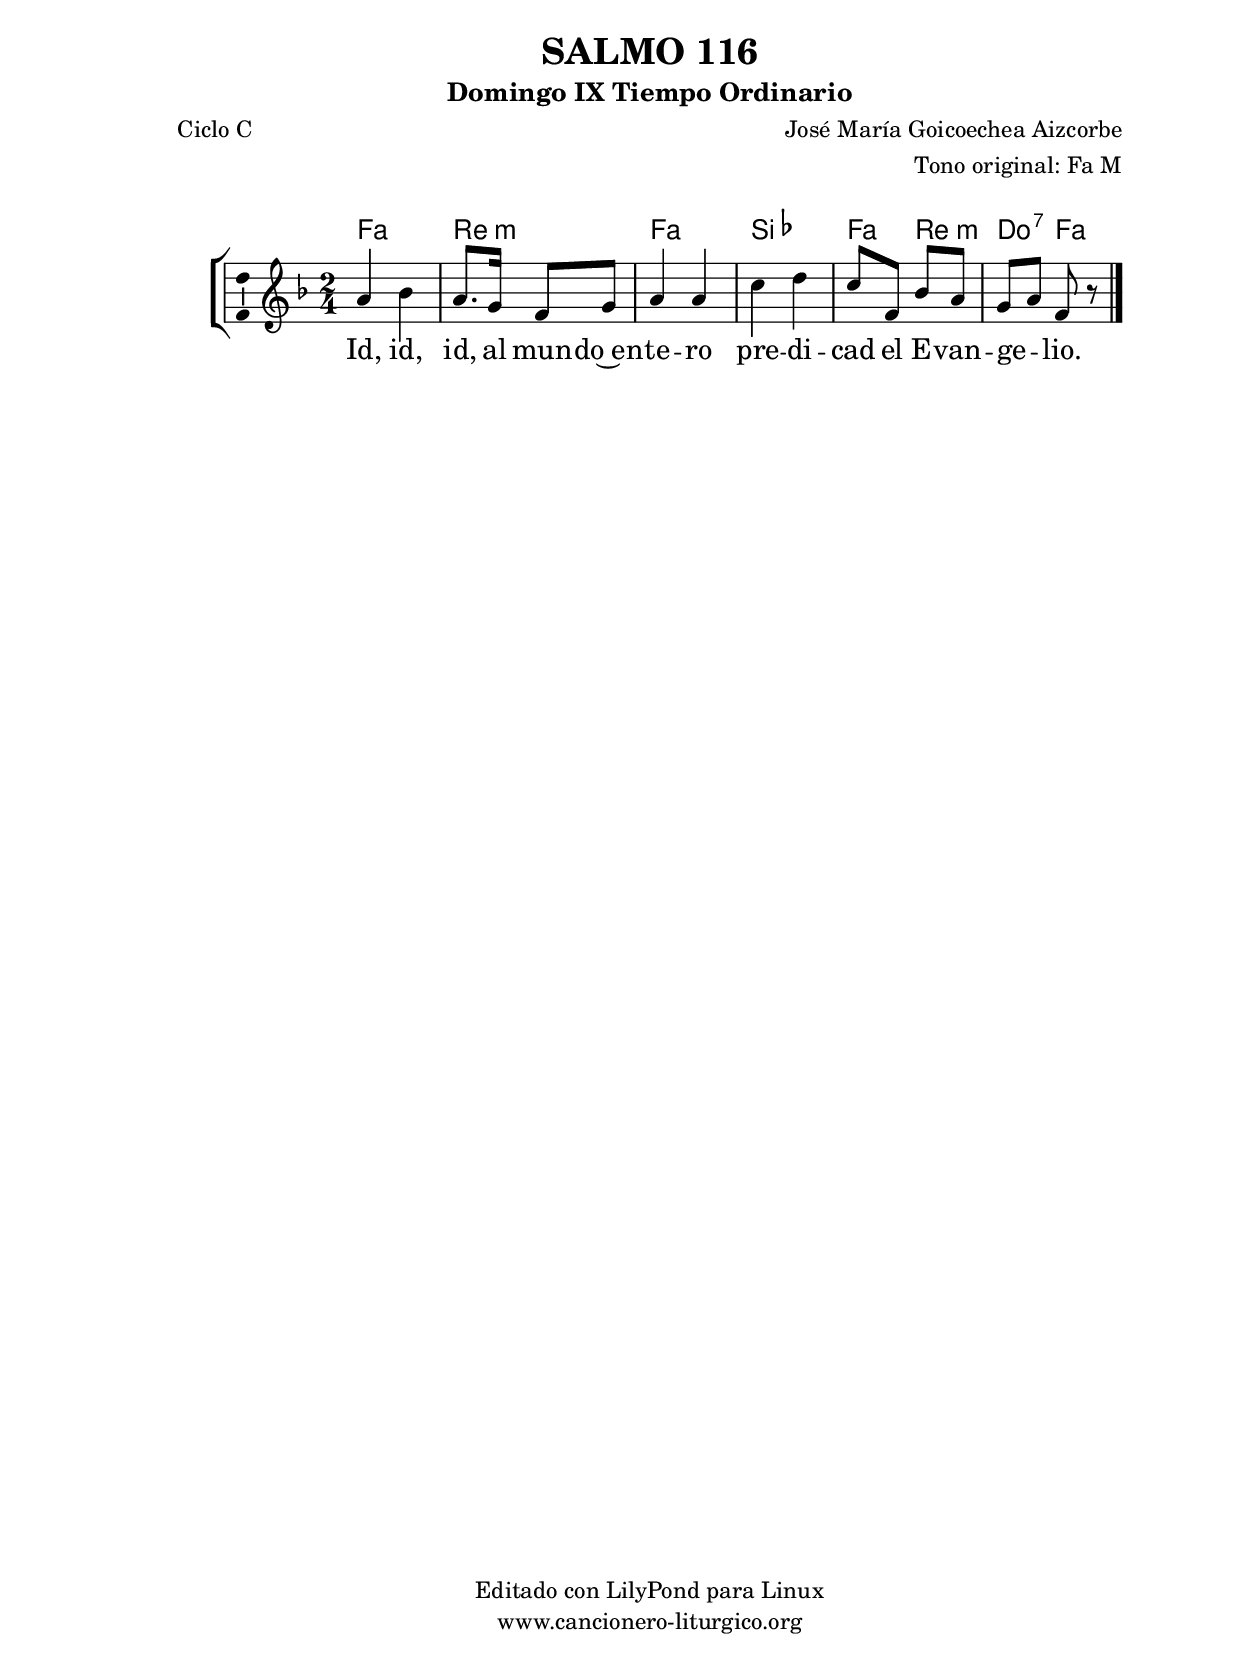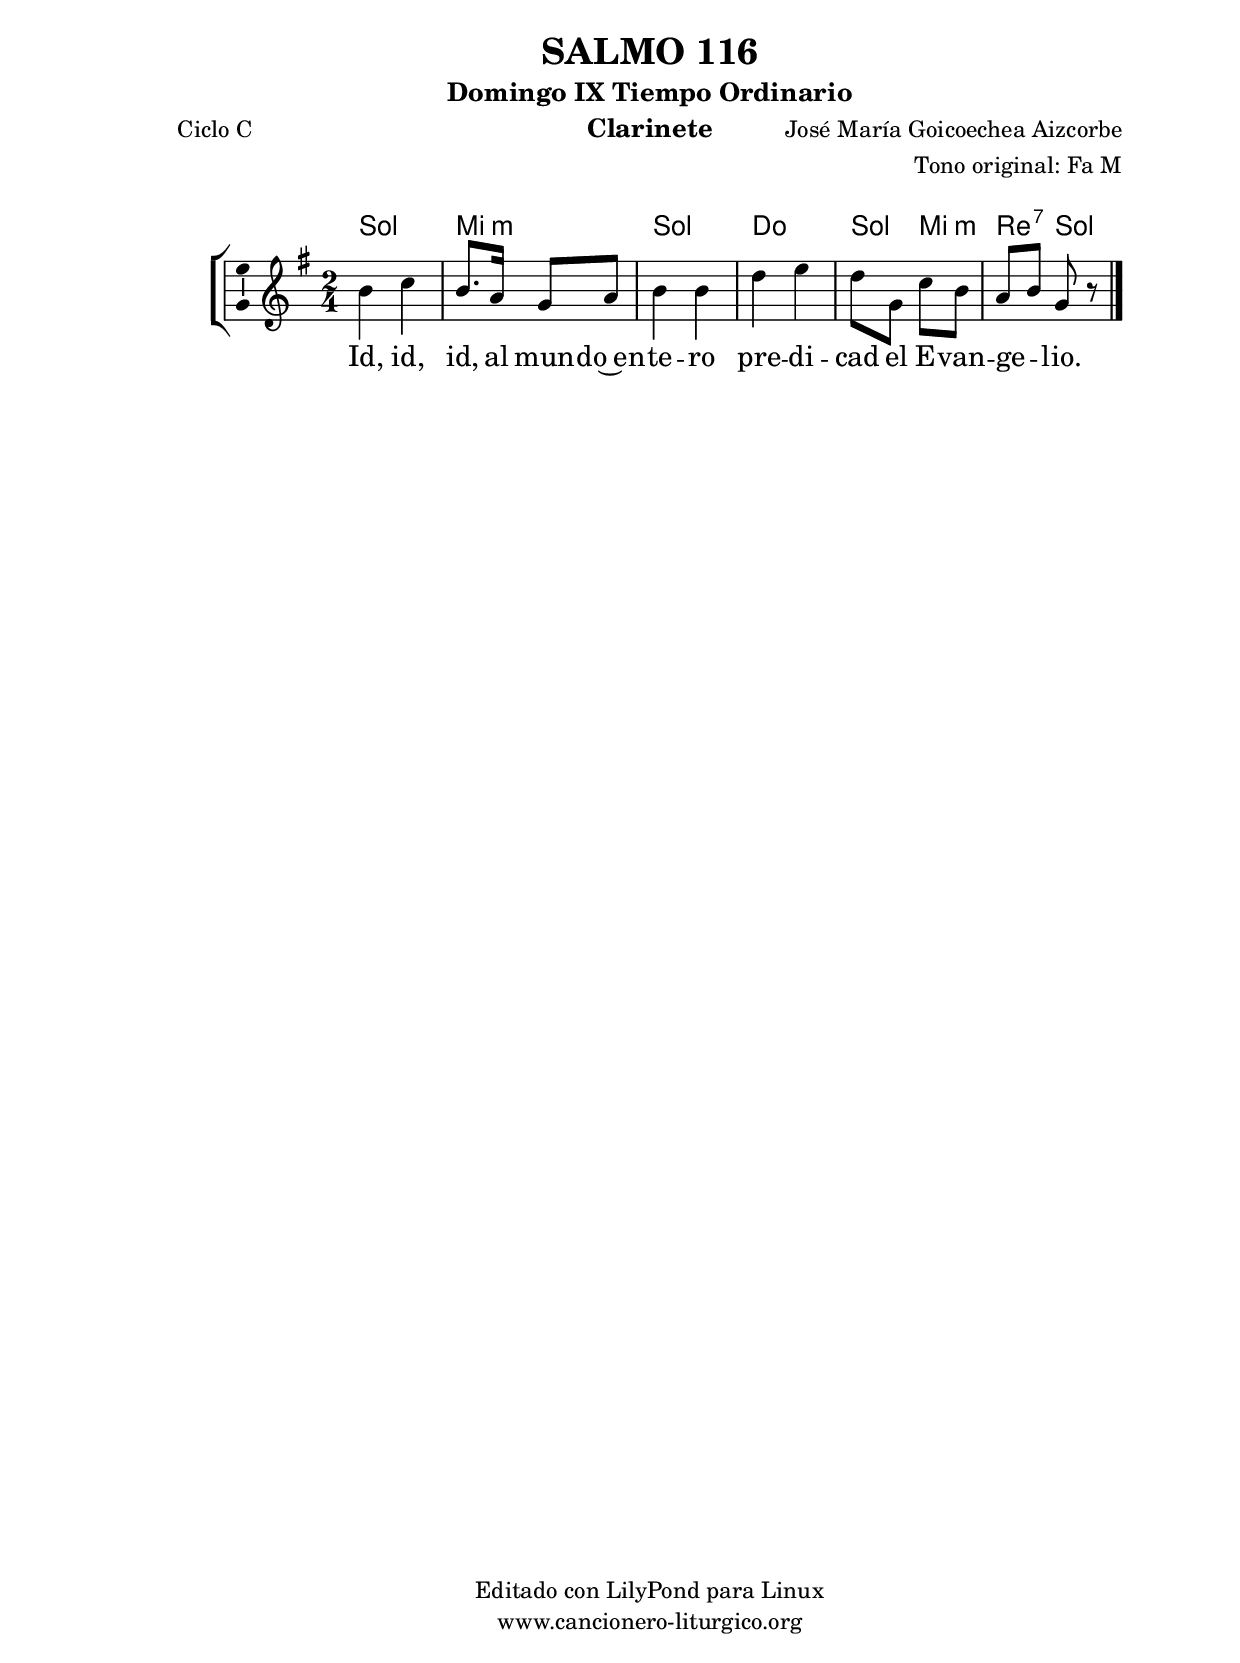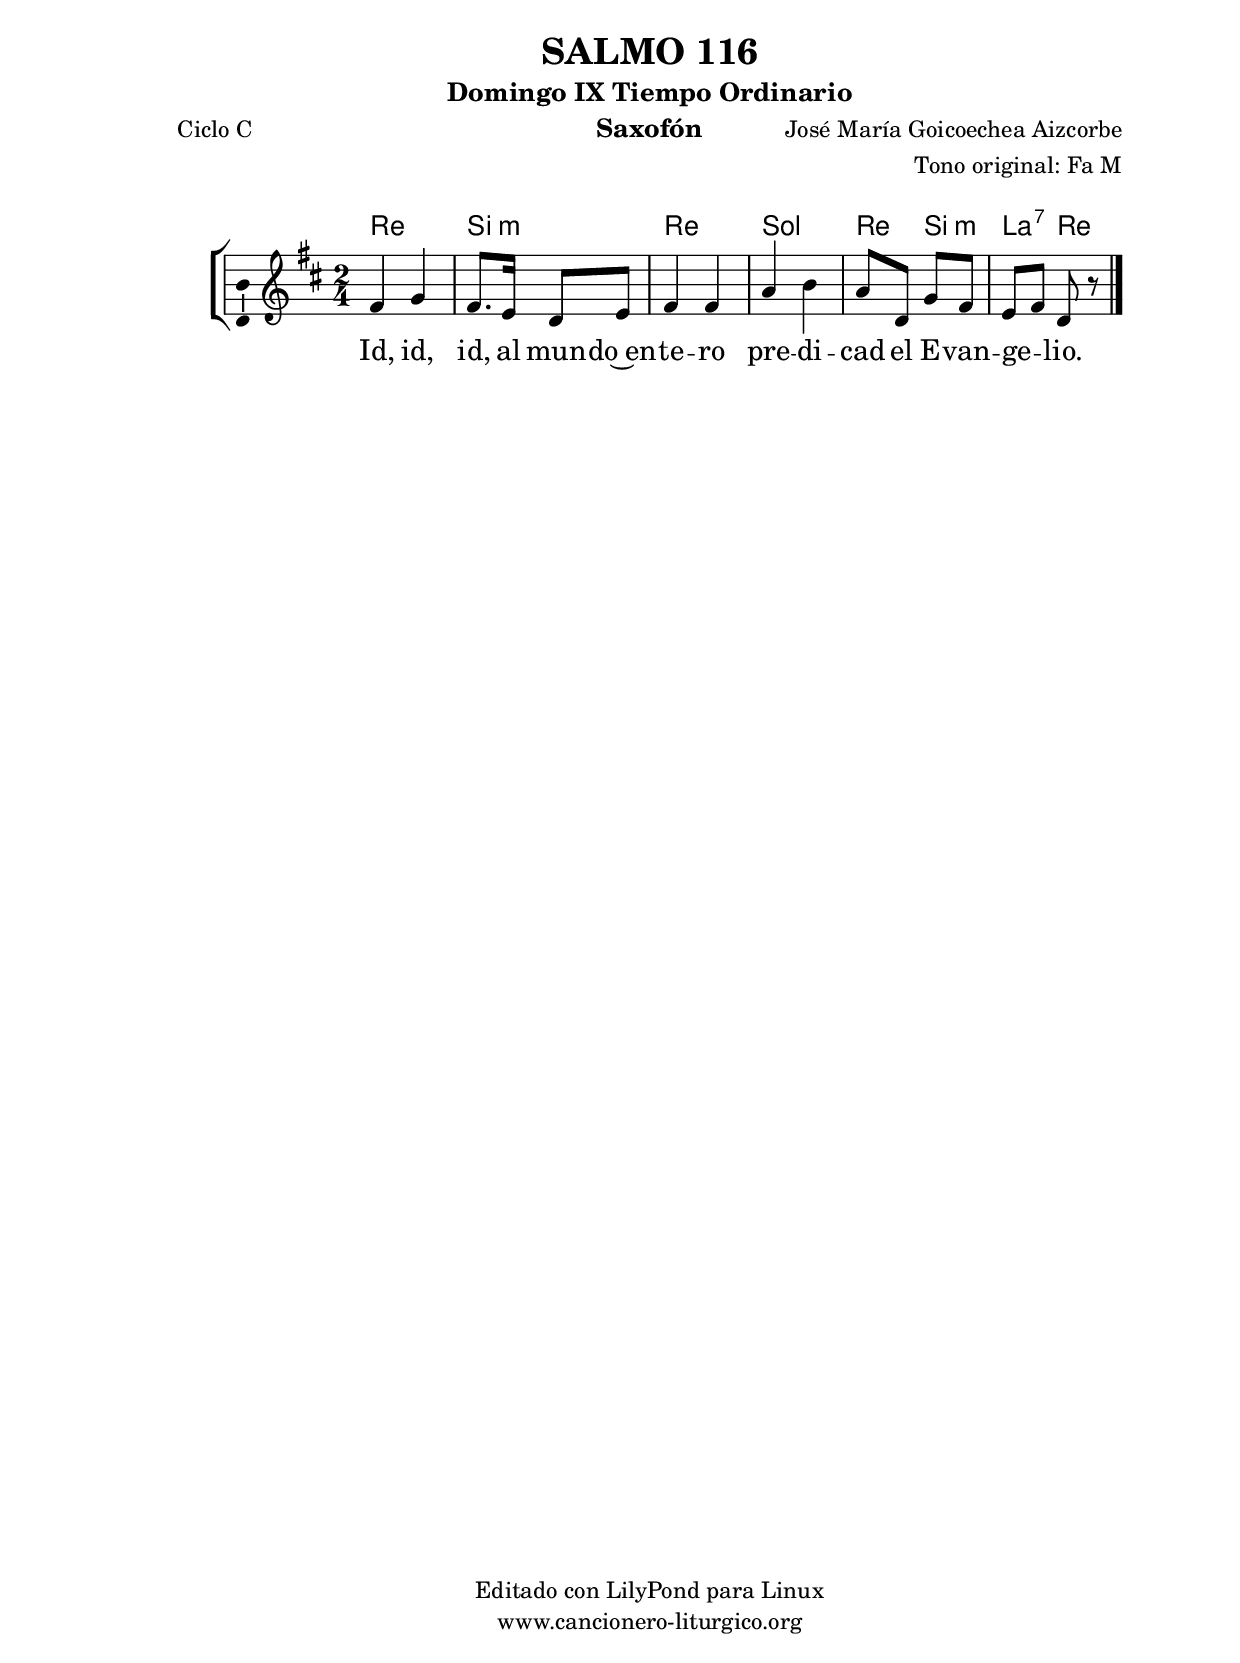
%
%para convertir .midi en .wav:
%timidity filename.midi -Ow -o finename.wav
%
%
%Para convertir de .wav a .mp3:
%lame -h -m j filename.wav
%
%
%para escuchar el midi:
%timidity nombrefichero.midi
%


%versión de lilypond para la que se ha escrito esta partitura:
\version "2.16.0"

	%Tamaño papel
	#(set-default-paper-size "a4")
	%Tamaño partitura
	#(set-global-staff-size 20)
	%No responde al pulsar sobre una nota
	#(ly:set-option 'point-and-click #f)

%parámetros del encabezamiento:
\header {
	title = "SALMO 116"
	subtitle = "Domingo IX Tiempo Ordinario"
	composer = "José María Goicoechea Aizcorbe"
	poet = "Ciclo C"
	meter = ""
	arranger = "Tono original: Fa M"
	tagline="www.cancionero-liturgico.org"
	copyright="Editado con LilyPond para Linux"
	tiempo = "Ordinario"
	usos = "Salmo"
	letra = "Id, id, id al mundo entero predicad el Evangelio."
	}

%parámetros asociados al papel:
\paper  {
	oddHeaderMarkup = \markup {\fill-line { \on-the-fly #not-first-page \fromproperty #'header:title \on-the-fly #not-first-page \fromproperty #'header:composer }}
	evenHeaderMarkup = \markup {\fill-line { \fromproperty #'header:composer \fromproperty #'header:title }}
	#(set-paper-size "a4")
	print-page-number = ##f
	first-page-number = 1
	print-first-page-number = ##f
%	head-separation = 3.0 \cm
	top-margin = 2.0 \cm
	bottom-margin = 0.5\cm
%%%	bottom-margin = -1.0\cm
	left-margin = 3.0 \cm
	line-width = 16.0 \cm 
	indent = 8\mm
	interscoreline = 2.\mm
	between-system-space = 15\mm
%	para que las partituras no llenen la hoja:
	ragged-bottom = ##t
%	idem para la última hoja:
	ragged-last-bottom = ##f
%	para que las partituras llenen el ancho del papel:
	ragged-last = ##f
	after-title-space = 2.5 \cm
%page-count=1
%system-count=8

	%Flexible Vertical Spacing
%	markup-markup-spacing =
%	#'((basic-distance . 15) (minimum-distance . 15) (padding . 3))
	markup-system-spacing =
	#'((basic-distance . 15) (minimum-distance . 15) (padding . 3))
	system-system-spacing =
	#'((basic-distance . 15) (minimum-distance . 15) (padding . 3))
	score-system-spacing =
	#'((basic-distance . 15) (minimum-distance . 15) (padding . 5))
%	top-system-spacing = % header
%	#'((basic-distance . 8) (minimum-distance . 0) (padding . 3))
%	top-markup-spacing =
%	#'((basic-distance . 20) (minimum-distance . 20) (padding . 3))
	last-bottom-spacing = % footer
	#'((basic-distance . 5) (minimum-distance . 5) (padding . 3))
%	score-markup-spacing =
%	#'((basic-distance . 16) (minimum-distance . 13) (padding . 3))

	}


%parámetros que afectan a toda la partitura:
global =  {
	%clave de sol (G):
	\clef G
	%armadura:
%	\transpose bes c'
	\key f \major
	\tempo 4=100
	\set Score.tempoHideNote = ##t
	}


acordes = {
	\italianChords
	\chordmode {
%	\transpose bes c'
{

f2 d:m f bes f4 d:m c:7 f

	}
	}
}

melodia = 
%	\transpose bes c'
{
	\relative c''{

\time 2/4
a4 bes
a8. g16 f8 g
a4 a
c4 d
c8 f, bes a
g8 a f r8

	\bar "|."
	}
	}


texto = \lyricmode {
Id, id, id, al mun -- do~en -- te -- ro pre -- di -- cad el E -- van -- ge -- _ lio.
	}


acordesStaff = \context ChordNames = acordesStaff <<
	\set chordChanges = ##t
	\acordes
	>>


vozStaff = \context Voice = vozStaff
\with {\consists "Ambitus_engraver"}
<<
%	\set Staff.instrumentName = ""
%	\set Staff.shortInstrumentName = ""
%	\set Staff.midiInstrument = #"clarinet"
%	\set Staff.midiInstrument = #"cello"
%	\set Staff.midiInstrument = #"flute"
	\set Staff.midiInstrument = #"electric guitar (jazz)"
%	\set Staff.midiInstrument = #"english horn"
%	\set Staff.midiInstrument = #"violin"
%	\set Staff.midiInstrument = #"glockenspiel"
	\set Staff.midiMinimumVolume = #0.7
	\set Staff.midiMaximumVolume = #0.9
	\global
	\melodia
	>>


textoStaff = \context Lyrics = textoStaff <<
	\lyricsto vozStaff \texto
	>>

\book {
	\score {
		\context ChoirStaff {
			\override StaffGroup.SystemStartBracket #'collapse-height = #1
			\override Score.SystemStartBar #'collapse-height = #1
			<<
			\acordesStaff
			\vozStaff
			\textoStaff
			>>
			}
		\layout {
	    		\context {
				\Lyrics
				\override LyricText #'font-size = #2
				}
	   		 \context {
				\Score
				%fontSize = #3
				\override StaffSymbol #'staff-space = #(magstep +3)
				%\override Beam #'thickness = #0.55
				%\override SpacingSpanner #'spacing-increment = #1.0
				%\override Slur #'height-limit = #1.5
				}
			}
		}
	\score {
		\unfoldRepeats
		\context ChoirStaff {
			<<
			\acordesStaff
			\vozStaff
			>>
			}
		\midi {
	  		\context {
	  			\Score
				tempoWholesPerMinute = #(ly:make-moment 70 4)
				}
			}
		}
	}

%Partitura para clarinete
#(define output-suffix "C")
\book {
	\header{
		instrument = "Clarinete"
		}
	\score {
		\context ChoirStaff {
			\override StaffGroup.SystemStartBracket #'collapse-height = #1
			\override Score.SystemStartBar #'collapse-height = #1
\transpose c d
			<<
			\acordesStaff
			\vozStaff
			\textoStaff
			>>
			}
		\layout {
	    		\context {
				\Lyrics
				\override LyricText #'font-size = #2
				}
	   		 \context {
				\Score
				%fontSize = #3
				\override StaffSymbol #'staff-space = #(magstep +3)
				%\override Beam #'thickness = #0.55
				%\override SpacingSpanner #'spacing-increment = #1.0
				%\override Slur #'height-limit = #1.5
				}
			}
		}
	}

%Partitura para saxofón
#(define output-suffix "S")
\book {
	\header{
		instrument = "Saxofón"
		}
	\score {
		\context ChoirStaff {
			\override StaffGroup.SystemStartBracket #'collapse-height = #1
			\override Score.SystemStartBar #'collapse-height = #1
\transpose c a,
			<<
			\acordesStaff
			\vozStaff
			\textoStaff
			>>
			}
		\layout {
	    		\context {
				\Lyrics
				\override LyricText #'font-size = #2
				}
	   		 \context {
				\Score
				%fontSize = #3
				\override StaffSymbol #'staff-space = #(magstep +3)
				%\override Beam #'thickness = #0.55
				%\override SpacingSpanner #'spacing-increment = #1.0
				%\override Slur #'height-limit = #1.5
				}
			}
		}
	}

